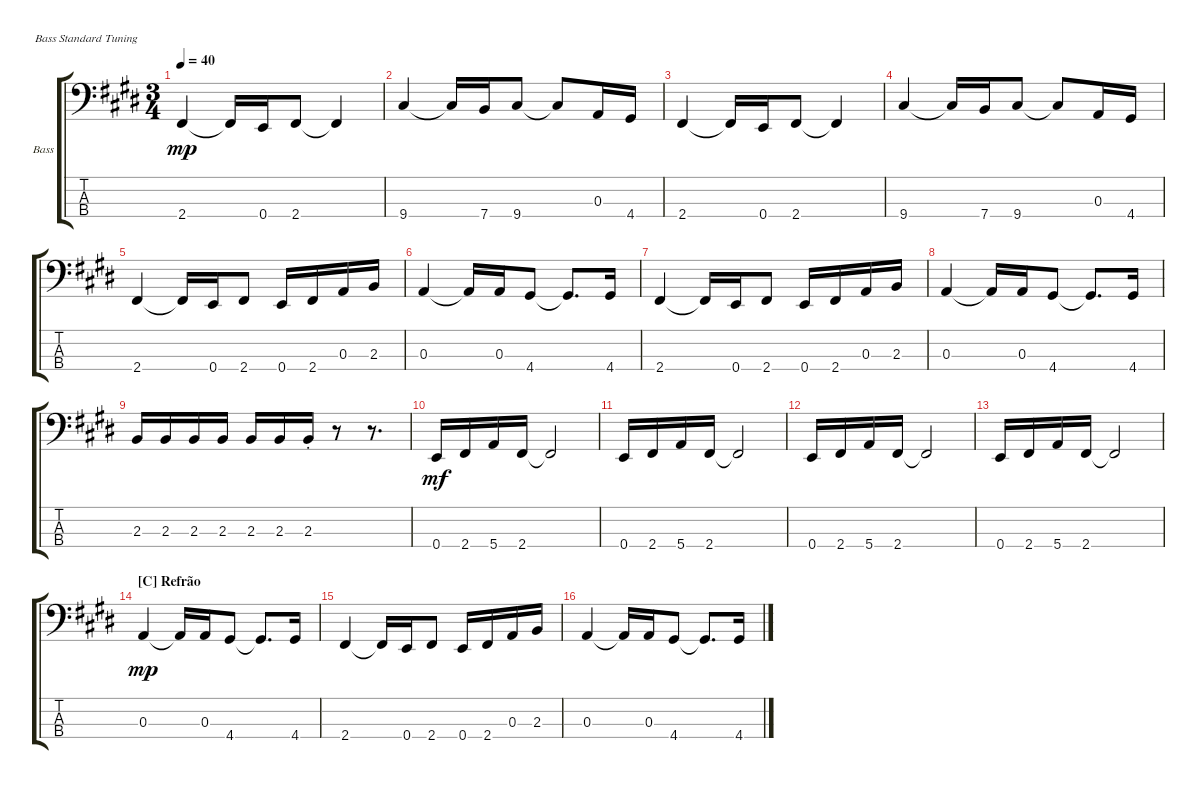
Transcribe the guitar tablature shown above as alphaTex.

\defaultSystemsLayout 4
\bracketExtendMode groupsimilarinstruments
\firstSystemTrackNameOrientation horizontal
\otherSystemsTrackNameOrientation horizontal
\track ("Bass" "Bass") {multiBarRest instrument electricbassfinger}
\staff {score tabs}
\tuning (G2 D2 A1 E1)
\ts (3 4)
\tempo 40
\clef f4
\ks c#minor
2.4.4{dy mp} 2.4{t}.16 0.4.16 2.4.8 2.4{t}.4 |
9.4.4 9.4{t}.16 7.4.16 9.4.8 9.4{t}.8 0.3.16 4.4.16 |
2.4.4 2.4{t}.16 0.4.16 2.4.8 2.4{t}.4 |
9.4.4 9.4{t}.16 7.4.16 9.4.8 9.4{t}.8 0.3.16 4.4.16 |
2.4.4 2.4{t}.16 0.4.16 2.4.8 0.4.16 2.4.16 0.3.16 2.3.16 |
0.3.4 0.3{t}.16 0.3.16 4.4.8 4.4{t}.8{d} 4.4.16 |
2.4.4 2.4{t}.16 0.4.16 2.4.8 0.4.16 2.4.16 0.3.16 2.3.16 |
0.3.4 0.3{t}.16 0.3.16 4.4.8 4.4{t}.8{d} 4.4.16 |
2.3.16 2.3.16 2.3.16 2.3.16 2.3.16 2.3.16 2.3{st}.16 r.8 r.8{d} |
0.4.16{dy mf} 2.4.16 5.4.16 2.4.16 2.4{t}.2 |
0.4.16 2.4.16 5.4.16 2.4.16 2.4{t}.2 |
0.4.16 2.4.16 5.4.16 2.4.16 2.4{t}.2 |
0.4.16 2.4.16 5.4.16 2.4.16 2.4{t}.2 |
\section ("C" "Refrão")
0.3.4{dy mp} 0.3{t}.16 0.3.16 4.4.8 4.4{t}.8{d} 4.4.16 |
2.4.4 2.4{t}.16 0.4.16 2.4.8 0.4.16 2.4.16 0.3.16 2.3.16 |
0.3.4 0.3{t}.16 0.3.16 4.4.8 4.4{t}.8{d} 4.4.16
